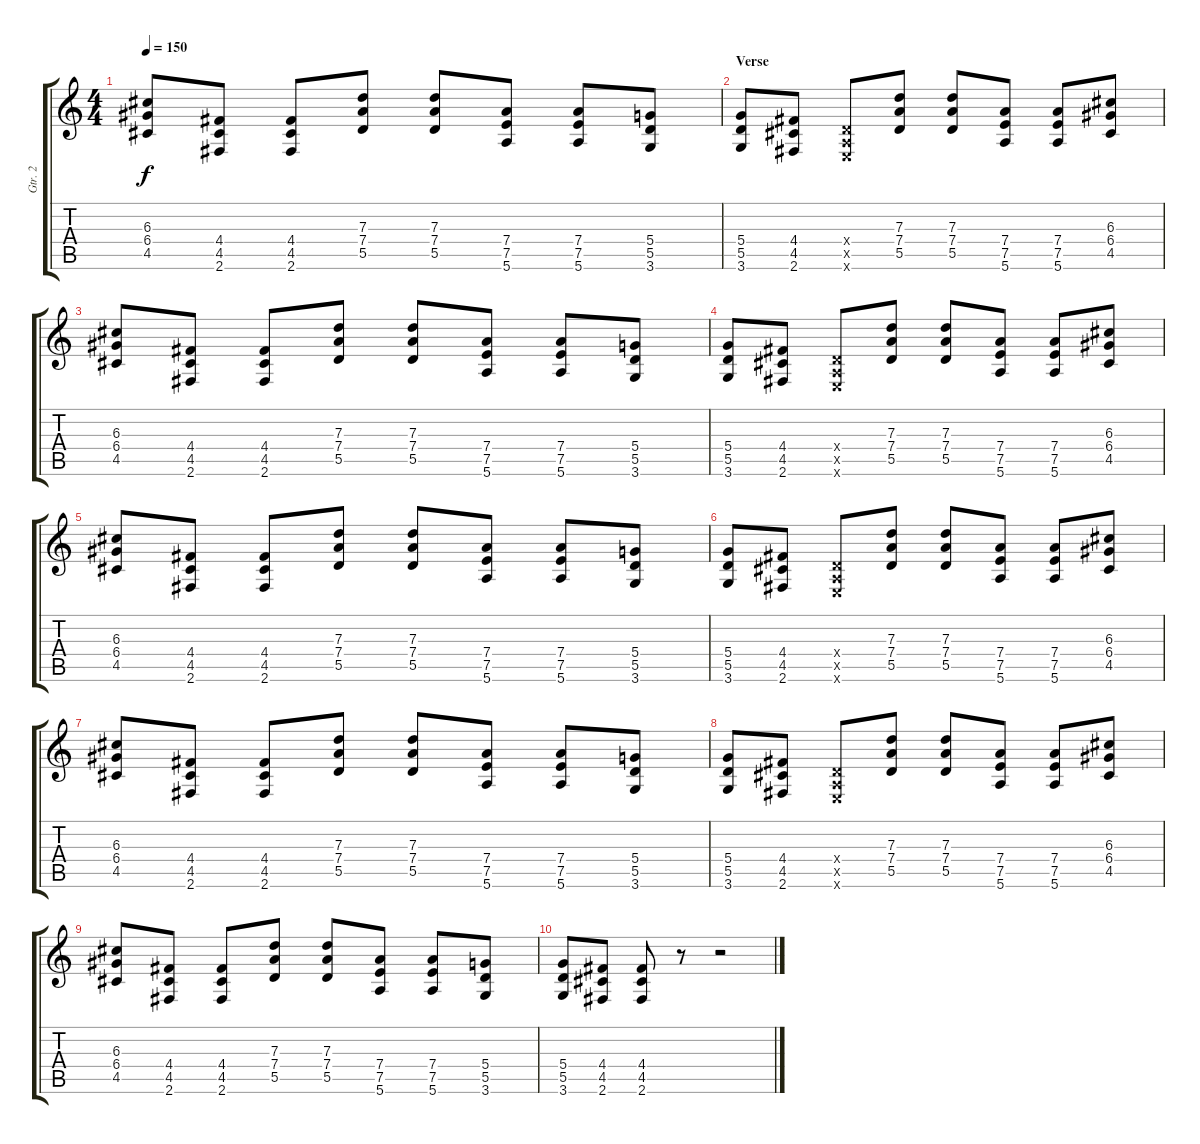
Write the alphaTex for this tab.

\track ("Gtr. 2" "Gtr. 2") {instrument distortionguitar}
\staff {score tabs}
\tuning (E4 B3 G3 D3 A2 E2) {hide}
\ts (4 4)
\tempo 150
\clef g2
\ks c
(6.3 6.4 4.5).8{dy f} (4.4 4.5 2.6).8 (4.4 4.5 2.6).8 (7.3 7.4 5.5).8 (7.3 7.4 5.5).8 (7.4 7.5 5.6).8 (7.4 7.5 5.6).8 (5.4 5.5 3.6).8 |
\section ("" "Verse")
(5.4 5.5 3.6).8 (4.4 4.5 2.6).8 (0.4{x} 0.5{x} 0.6{x}).8 (7.3 7.4 5.5).8 (7.3 7.4 5.5).8 (7.4 7.5 5.6).8 (7.4 7.5 5.6).8 (6.3 6.4 4.5).8 |
(6.3 6.4 4.5).8 (4.4 4.5 2.6).8 (4.4 4.5 2.6).8 (7.3 7.4 5.5).8 (7.3 7.4 5.5).8 (7.4 7.5 5.6).8 (7.4 7.5 5.6).8 (5.4 5.5 3.6).8 |
(5.4 5.5 3.6).8 (4.4 4.5 2.6).8 (0.4{x} 0.5{x} 0.6{x}).8 (7.3 7.4 5.5).8 (7.3 7.4 5.5).8 (7.4 7.5 5.6).8 (7.4 7.5 5.6).8 (6.3 6.4 4.5).8 |
(6.3 6.4 4.5).8 (4.4 4.5 2.6).8 (4.4 4.5 2.6).8 (7.3 7.4 5.5).8 (7.3 7.4 5.5).8 (7.4 7.5 5.6).8 (7.4 7.5 5.6).8 (5.4 5.5 3.6).8 |
(5.4 5.5 3.6).8 (4.4 4.5 2.6).8 (0.4{x} 0.5{x} 0.6{x}).8 (7.3 7.4 5.5).8 (7.3 7.4 5.5).8 (7.4 7.5 5.6).8 (7.4 7.5 5.6).8 (6.3 6.4 4.5).8 |
(6.3 6.4 4.5).8 (4.4 4.5 2.6).8 (4.4 4.5 2.6).8 (7.3 7.4 5.5).8 (7.3 7.4 5.5).8 (7.4 7.5 5.6).8 (7.4 7.5 5.6).8 (5.4 5.5 3.6).8 |
(5.4 5.5 3.6).8 (4.4 4.5 2.6).8 (0.4{x} 0.5{x} 0.6{x}).8 (7.3 7.4 5.5).8 (7.3 7.4 5.5).8 (7.4 7.5 5.6).8 (7.4 7.5 5.6).8 (6.3 6.4 4.5).8 |
(6.3 6.4 4.5).8 (4.4 4.5 2.6).8 (4.4 4.5 2.6).8 (7.3 7.4 5.5).8 (7.3 7.4 5.5).8 (7.4 7.5 5.6).8 (7.4 7.5 5.6).8 (5.4 5.5 3.6).8 |
(5.4 5.5 3.6).8 (4.4 4.5 2.6).8 (4.4 4.5 2.6).8 r.8 r.2
